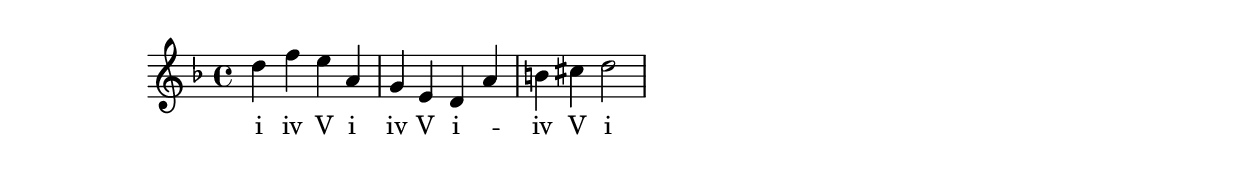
\version "2.10.33"

\relative c'' { \time 4/4 \key f \major
d f e a, g e d a' b cis d2
}
\addlyrics { i iv V i iv V i -- \skip4 iv V i }
